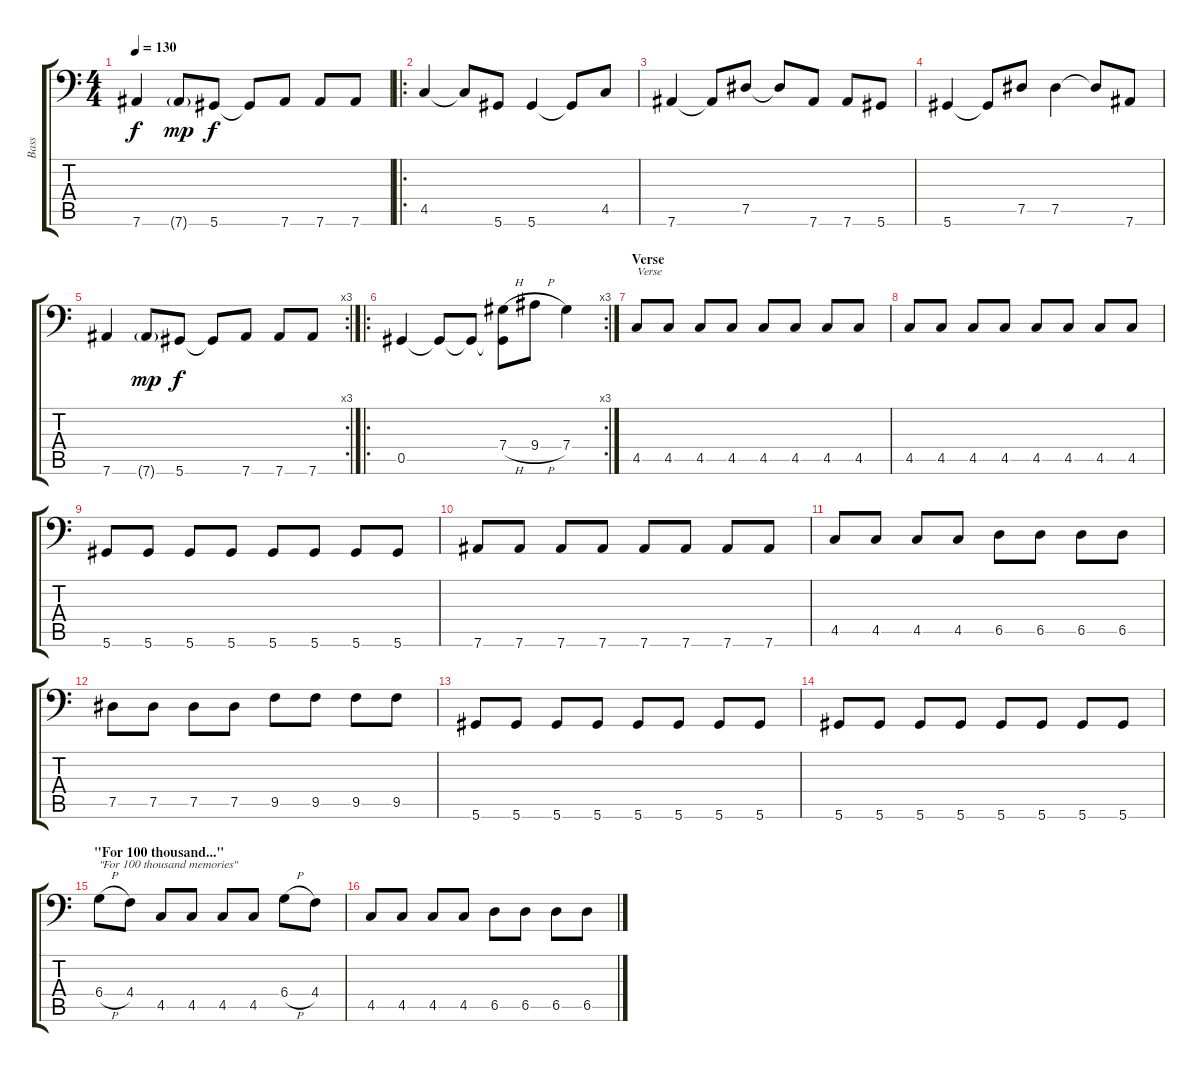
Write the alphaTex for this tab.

\track ("Bass" "Bass") {instrument electricbassfinger}
\staff {score tabs}
\tuning (Eb3 Bb2 Gb2 Db2 Ab1 Eb1) {hide}
\ts (4 4)
\tempo 130
\clef f4
\ks c
7.6.4{dy f} 7.6{g}.8{dy mp} 5.6.8{dy f} 5.6{t}.8 7.6.8 7.6.8 7.6.8 |
\ro
4.5.4 4.5{t}.8 5.6.8 5.6.4 5.6{t}.8 4.5.8 |
7.6.4 7.6{t}.8 7.5.8 7.5{t}.8 7.6.8 7.6.8 5.6.8 |
5.6.4 5.6{t}.8 7.5.8 7.5.4 7.5{t}.8 7.6.8 |
\rc 3
7.6.4 7.6{g}.8{dy mp} 5.6.8{dy f} 5.6{t}.8 7.6.8 7.6.8 7.6.8 |
\ro
\rc 3
0.5.4 0.5{t}.8 0.5{t}.8 (7.4{h} 0.5{t}).8 9.4{h}.8 7.4.4 |
\section ("" "Verse")
4.5.8{txt "Verse"} 4.5.8 4.5.8 4.5.8 4.5.8 4.5.8 4.5.8 4.5.8 |
4.5.8 4.5.8 4.5.8 4.5.8 4.5.8 4.5.8 4.5.8 4.5.8 |
5.6.8 5.6.8 5.6.8 5.6.8 5.6.8 5.6.8 5.6.8 5.6.8 |
7.6.8 7.6.8 7.6.8 7.6.8 7.6.8 7.6.8 7.6.8 7.6.8 |
4.5.8 4.5.8 4.5.8 4.5.8 6.5.8 6.5.8 6.5.8 6.5.8 |
7.5.8 7.5.8 7.5.8 7.5.8 9.5.8 9.5.8 9.5.8 9.5.8 |
5.6.8 5.6.8 5.6.8 5.6.8 5.6.8 5.6.8 5.6.8 5.6.8 |
5.6.8 5.6.8 5.6.8 5.6.8 5.6.8 5.6.8 5.6.8 5.6.8 |
\section ("" "\"For 100 thousand...\"")
6.4{h}.8{txt "\"For 100 thousand memories\""} 4.4.8 4.5.8 4.5.8 4.5.8 4.5.8 6.4{h}.8 4.4.8 |
4.5.8 4.5.8 4.5.8 4.5.8 6.5.8 6.5.8 6.5.8 6.5.8
